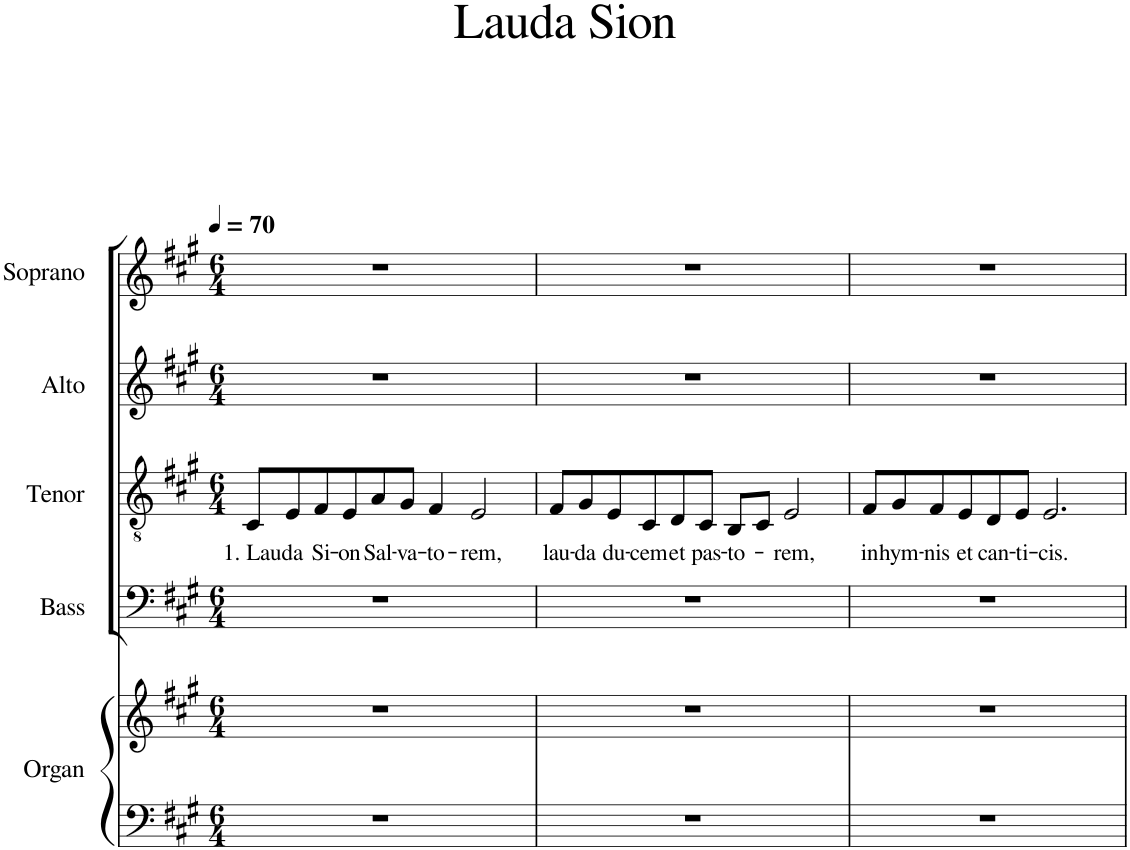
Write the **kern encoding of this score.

**kern	**kern	**kern	**kern	**text	**kern	**kern
*part5	*part5	*part4	*part3	*part3	*part2	*part1
*staff6	*staff5	*staff4	*staff3	*staff3	*staff2	*staff1
*I"Organ	*	*I"Bass	*I"Tenor	*	*I"Alto	*I"Soprano
*I'Org.	*	*I'B.	*I'T.	*	*I'A.	*I'S.
*clefF4	*clefG2	*clefF4	*clefGv2	*	*clefG2	*clefG2
*k[f#c#g#]	*k[f#c#g#]	*k[f#c#g#]	*k[f#c#g#]	*	*k[f#c#g#]	*k[f#c#g#]
*M6/4	*M6/4	*M6/4	*M6/4	*	*M6/4	*M6/4
*MM70	*MM70	*MM70	*MM70	*	*MM70	*MM70
=1	=1	=1	=1	=1	=1	=1
!	!	!	!	!LO:LY:b	!	!
1.r	1.r	1.r	8C#/L	1. Lau	1.r	1.r
!	!	!	!	!LO:LY:b	!	!
.	.	.	8E/	da	.	.
!	!	!	!	!LO:LY:b	!	!
.	.	.	8F#/	Si-	.	.
!	!	!	!	!LO:LY:b	!	!
.	.	.	8E/	-on	.	.
!	!	!	!	!LO:LY:b	!	!
.	.	.	8A/	Sal-	.	.
!	!	!	!	!LO:LY:b	!	!
.	.	.	8G#/J	-va-	.	.
!	!	!	!	!LO:LY:b	!	!
.	.	.	4F#/	-to-	.	.
!	!	!	!	!LO:LY:b	!	!
.	.	.	2E/	-rem,	.	.
=2	=2	=2	=2	=2	=2	=2
!	!	!	!	!LO:LY:b	!	!
1.r	1.r	1.r	8F#/L	lau-	1.r	1.r
!	!	!	!	!LO:LY:b	!	!
.	.	.	8G#/	-da	.	.
!	!	!	!	!LO:LY:b	!	!
.	.	.	8E/	du-	.	.
!	!	!	!	!LO:LY:b	!	!
.	.	.	8C#/	-cem	.	.
!	!	!	!	!LO:LY:b	!	!
.	.	.	8D/	et	.	.
!	!	!	!	!LO:LY:b	!	!
.	.	.	8C#/J	pas-	.	.
!	!	!	!	!LO:LY:b	!	!
.	.	.	8BB/L	-to-	.	.
.	.	.	8C#/J	.	.	.
!	!	!	!	!LO:LY:b	!	!
.	.	.	2E/	-rem,	.	.
=3	=3	=3	=3	=3	=3	=3
!	!	!	!	!LO:LY:b	!	!
1.r	1.r	1.r	8F#/L	in	1.r	1.r
!	!	!	!	!LO:LY:b	!	!
.	.	.	8G#/	hym-	.	.
!	!	!	!	!LO:LY:b	!	!
.	.	.	8F#/	-nis	.	.
!	!	!	!	!LO:LY:b	!	!
.	.	.	8E/	et	.	.
!	!	!	!	!LO:LY:b	!	!
.	.	.	8D/	can-	.	.
!	!	!	!	!LO:LY:b	!	!
.	.	.	8E/J	-ti-	.	.
!	!	!	!	!LO:LY:b	!	!
.	.	.	2.E/	-cis.	.	.
=	=	=	=	=	=	=
*-	*-	*-	*-	*-	*-	*-
